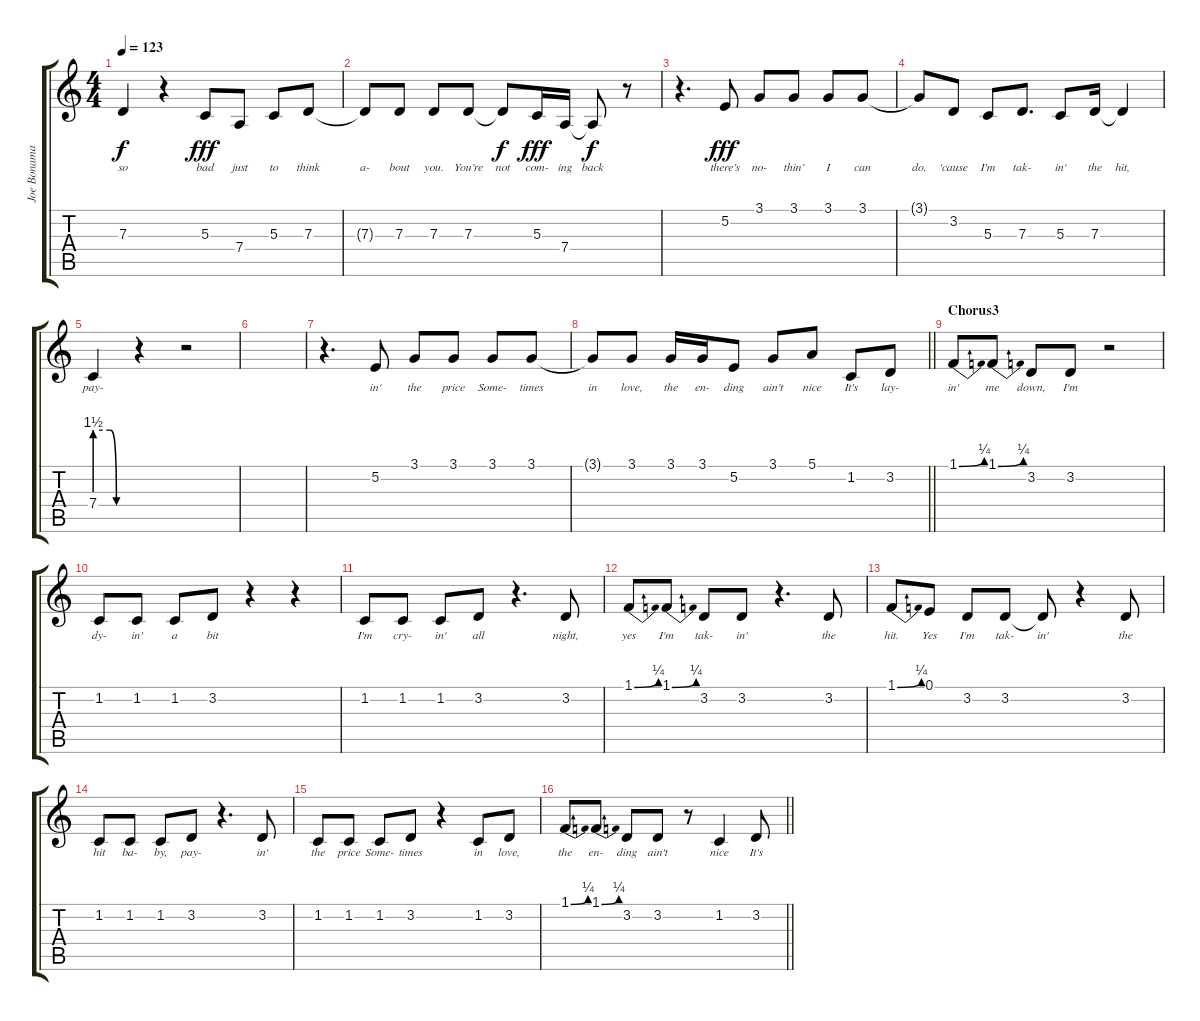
\track ("Joe Bonamassa - Vocals" "Joe Bonama") {instrument altosax}
\staff {score tabs}
\tuning (E4 B3 G3 D3 A2 E2) {hide}
\ts (4 4)
\tempo 123
\clef g2
\ks c
7.3{t}.4{lyrics (0 "so") lyrics (1 "") lyrics (2 "") lyrics (3 "") lyrics (4 "") dy f} r.4 5.3.8{lyrics (0 "bad") lyrics (1 "") lyrics (2 "") lyrics (3 "") lyrics (4 "") dy fff} 7.4.8{lyrics (0 "just") lyrics (1 "") lyrics (2 "") lyrics (3 "") lyrics (4 "")} 5.3.8{lyrics (0 "to") lyrics (1 "") lyrics (2 "") lyrics (3 "") lyrics (4 "")} 7.3.8{lyrics (0 "think") lyrics (1 "") lyrics (2 "") lyrics (3 "") lyrics (4 "")} |
7.3{t}.8{lyrics (0 "a-") lyrics (1 "") lyrics (2 "") lyrics (3 "") lyrics (4 "")} 7.3.8{lyrics (0 "bout") lyrics (1 "") lyrics (2 "") lyrics (3 "") lyrics (4 "")} 7.3.8{lyrics (0 "you.") lyrics (1 "") lyrics (2 "") lyrics (3 "") lyrics (4 "")} 7.3.8{lyrics (0 "You’re") lyrics (1 "") lyrics (2 "") lyrics (3 "") lyrics (4 "")} 7.3{t}.8{lyrics (0 "not") lyrics (1 "") lyrics (2 "") lyrics (3 "") lyrics (4 "") dy f} 5.3.16{lyrics (0 "com-") lyrics (1 "") lyrics (2 "") lyrics (3 "") lyrics (4 "") dy fff} 7.4.16{lyrics (0 "ing") lyrics (1 "") lyrics (2 "") lyrics (3 "") lyrics (4 "")} 7.4{t}.8{lyrics (0 "back") lyrics (1 "") lyrics (2 "") lyrics (3 "") lyrics (4 "") dy f} r.8 |
r.4{d} 5.2.8{lyrics (0 "there’s") lyrics (1 "") lyrics (2 "") lyrics (3 "") lyrics (4 "") dy fff} 3.1.8{lyrics (0 "no-") lyrics (1 "") lyrics (2 "") lyrics (3 "") lyrics (4 "")} 3.1.8{lyrics (0 "thin’") lyrics (1 "") lyrics (2 "") lyrics (3 "") lyrics (4 "")} 3.1.8{lyrics (0 "I") lyrics (1 "") lyrics (2 "") lyrics (3 "") lyrics (4 "")} 3.1.8{lyrics (0 "can") lyrics (1 "") lyrics (2 "") lyrics (3 "") lyrics (4 "")} |
3.1{t}.8{lyrics (0 "do.") lyrics (1 "") lyrics (2 "") lyrics (3 "") lyrics (4 "")} 3.2.8{lyrics (0 "'cause") lyrics (1 "") lyrics (2 "") lyrics (3 "") lyrics (4 "")} 5.3.8{lyrics (0 "I'm") lyrics (1 "") lyrics (2 "") lyrics (3 "") lyrics (4 "")} 7.3.8{d lyrics (0 "tak-") lyrics (1 "") lyrics (2 "") lyrics (3 "") lyrics (4 "")} 5.3.8{lyrics (0 "in'") lyrics (1 "") lyrics (2 "") lyrics (3 "") lyrics (4 "")} 7.3.16{lyrics (0 "the") lyrics (1 "") lyrics (2 "") lyrics (3 "") lyrics (4 "")} 7.3{t}.4{lyrics (0 "hit,") lyrics (1 "") lyrics (2 "") lyrics (3 "") lyrics (4 "")} |
7.4{be (custom 0 6 25 6 36 0 60 0)}.4{lyrics (0 "pay-") lyrics (1 "") lyrics (2 "") lyrics (3 "") lyrics (4 "")} r.4 r.2 |
|
r.4{d} 5.2.8{lyrics (0 "in'") lyrics (1 "") lyrics (2 "") lyrics (3 "") lyrics (4 "")} 3.1.8{lyrics (0 "the") lyrics (1 "") lyrics (2 "") lyrics (3 "") lyrics (4 "")} 3.1.8{lyrics (0 "price") lyrics (1 "") lyrics (2 "") lyrics (3 "") lyrics (4 "")} 3.1.8{lyrics (0 "Some-") lyrics (1 "") lyrics (2 "") lyrics (3 "") lyrics (4 "")} 3.1.8{lyrics (0 "times") lyrics (1 "") lyrics (2 "") lyrics (3 "") lyrics (4 "")} |
\barLineRight lightlight
3.1{t}.8{lyrics (0 "in") lyrics (1 "") lyrics (2 "") lyrics (3 "") lyrics (4 "")} 3.1.8{lyrics (0 "love,") lyrics (1 "") lyrics (2 "") lyrics (3 "") lyrics (4 "")} 3.1.16{lyrics (0 "the") lyrics (1 "") lyrics (2 "") lyrics (3 "") lyrics (4 "")} 3.1.16{lyrics (0 "en-") lyrics (1 "") lyrics (2 "") lyrics (3 "") lyrics (4 "")} 5.2.8{lyrics (0 "ding") lyrics (1 "") lyrics (2 "") lyrics (3 "") lyrics (4 "")} 3.1.8{lyrics (0 "ain't") lyrics (1 "") lyrics (2 "") lyrics (3 "") lyrics (4 "")} 5.1.8{lyrics (0 "nice") lyrics (1 "") lyrics (2 "") lyrics (3 "") lyrics (4 "")} 1.2.8{lyrics (0 "It's") lyrics (1 "") lyrics (2 "") lyrics (3 "") lyrics (4 "")} 3.2.8{lyrics (0 "lay-") lyrics (1 "") lyrics (2 "") lyrics (3 "") lyrics (4 "")} |
\section ("" "Chorus3")
1.1{be (bend 0 0 60 1)}.8{lyrics (0 "in'") lyrics (1 "") lyrics (2 "") lyrics (3 "") lyrics (4 "")} 1.1{be (bend 0 0 60 1)}.8{lyrics (0 "me") lyrics (1 "") lyrics (2 "") lyrics (3 "") lyrics (4 "")} 3.2.8{lyrics (0 "down,") lyrics (1 "") lyrics (2 "") lyrics (3 "") lyrics (4 "")} 3.2.8{lyrics (0 "I'm") lyrics (1 "") lyrics (2 "") lyrics (3 "") lyrics (4 "")} r.2 |
1.2.8{lyrics (0 "dy-") lyrics (1 "") lyrics (2 "") lyrics (3 "") lyrics (4 "")} 1.2.8{lyrics (0 "in'") lyrics (1 "") lyrics (2 "") lyrics (3 "") lyrics (4 "")} 1.2.8{lyrics (0 "a") lyrics (1 "") lyrics (2 "") lyrics (3 "") lyrics (4 "")} 3.2.8{lyrics (0 "bit") lyrics (1 "") lyrics (2 "") lyrics (3 "") lyrics (4 "")} r.4 r.4 |
1.2.8{lyrics (0 "I'm") lyrics (1 "") lyrics (2 "") lyrics (3 "") lyrics (4 "")} 1.2.8{lyrics (0 "cry-") lyrics (1 "") lyrics (2 "") lyrics (3 "") lyrics (4 "")} 1.2.8{lyrics (0 "in'") lyrics (1 "") lyrics (2 "") lyrics (3 "") lyrics (4 "")} 3.2.8{lyrics (0 "all") lyrics (1 "") lyrics (2 "") lyrics (3 "") lyrics (4 "")} r.4{d} 3.2.8{lyrics (0 "night,") lyrics (1 "") lyrics (2 "") lyrics (3 "") lyrics (4 "")} |
1.1{be (bend 0 0 60 1)}.8{lyrics (0 "yes") lyrics (1 "") lyrics (2 "") lyrics (3 "") lyrics (4 "")} 1.1{be (bend 0 0 60 1)}.8{lyrics (0 "I'm") lyrics (1 "") lyrics (2 "") lyrics (3 "") lyrics (4 "")} 3.2.8{lyrics (0 "tak-") lyrics (1 "") lyrics (2 "") lyrics (3 "") lyrics (4 "")} 3.2.8{lyrics (0 "in'") lyrics (1 "") lyrics (2 "") lyrics (3 "") lyrics (4 "")} r.4{d} 3.2.8{lyrics (0 "the") lyrics (1 "") lyrics (2 "") lyrics (3 "") lyrics (4 "")} |
1.1{be (bend 0 0 60 1)}.8{lyrics (0 "hit.") lyrics (1 "") lyrics (2 "") lyrics (3 "") lyrics (4 "")} 0.1.8{lyrics (0 "Yes") lyrics (1 "") lyrics (2 "") lyrics (3 "") lyrics (4 "")} 3.2.8{lyrics (0 "I'm") lyrics (1 "") lyrics (2 "") lyrics (3 "") lyrics (4 "")} 3.2.8{lyrics (0 "tak-") lyrics (1 "") lyrics (2 "") lyrics (3 "") lyrics (4 "")} 3.2{t}.8{lyrics (0 "in'") lyrics (1 "") lyrics (2 "") lyrics (3 "") lyrics (4 "")} r.4 3.2.8{lyrics (0 "the") lyrics (1 "") lyrics (2 "") lyrics (3 "") lyrics (4 "")} |
1.2.8{lyrics (0 "hit") lyrics (1 "") lyrics (2 "") lyrics (3 "") lyrics (4 "")} 1.2.8{lyrics (0 "ba-") lyrics (1 "") lyrics (2 "") lyrics (3 "") lyrics (4 "")} 1.2.8{lyrics (0 "by,") lyrics (1 "") lyrics (2 "") lyrics (3 "") lyrics (4 "")} 3.2.8{lyrics (0 "pay-") lyrics (1 "") lyrics (2 "") lyrics (3 "") lyrics (4 "")} r.4{d} 3.2.8{lyrics (0 "in'") lyrics (1 "") lyrics (2 "") lyrics (3 "") lyrics (4 "")} |
1.2.8{lyrics (0 "the") lyrics (1 "") lyrics (2 "") lyrics (3 "") lyrics (4 "")} 1.2.8{lyrics (0 "price") lyrics (1 "") lyrics (2 "") lyrics (3 "") lyrics (4 "")} 1.2.8{lyrics (0 "Some-") lyrics (1 "") lyrics (2 "") lyrics (3 "") lyrics (4 "")} 3.2.8{lyrics (0 "times") lyrics (1 "") lyrics (2 "") lyrics (3 "") lyrics (4 "")} r.4 1.2.8{lyrics (0 "in") lyrics (1 "") lyrics (2 "") lyrics (3 "") lyrics (4 "")} 3.2.8{lyrics (0 "love,") lyrics (1 "") lyrics (2 "") lyrics (3 "") lyrics (4 "")} |
\barLineRight lightlight
1.1{be (bend 0 0 60 1)}.8{lyrics (0 "the") lyrics (1 "") lyrics (2 "") lyrics (3 "") lyrics (4 "")} 1.1{be (bend 0 0 60 1)}.8{lyrics (0 "en-") lyrics (1 "") lyrics (2 "") lyrics (3 "") lyrics (4 "")} 3.2.8{lyrics (0 "ding") lyrics (1 "") lyrics (2 "") lyrics (3 "") lyrics (4 "")} 3.2.8{lyrics (0 "ain't") lyrics (1 "") lyrics (2 "") lyrics (3 "") lyrics (4 "")} r.8 1.2.4{lyrics (0 "nice") lyrics (1 "") lyrics (2 "") lyrics (3 "") lyrics (4 "")} 3.2.8{lyrics (0 "It's") lyrics (1 "") lyrics (2 "") lyrics (3 "") lyrics (4 "")}
